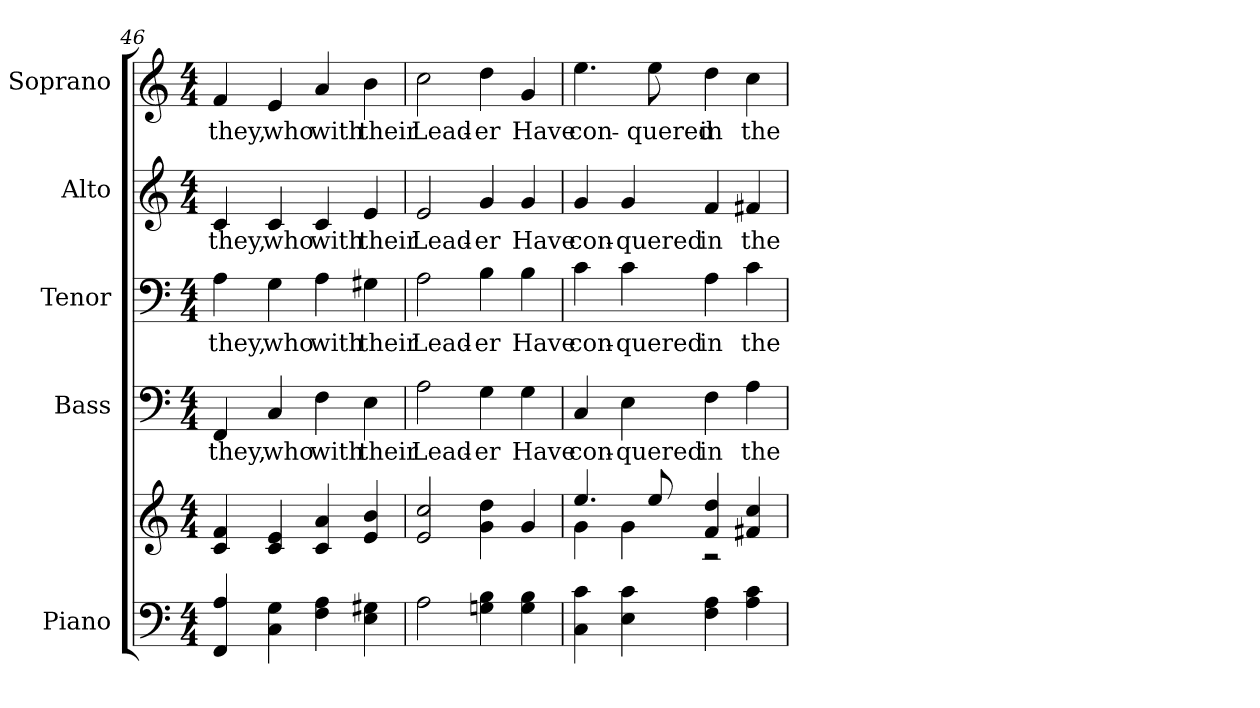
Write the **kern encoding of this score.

**kern	**kern	**kern	**text	**kern	**text	**kern	**text	**kern	**text
*part5	*part5	*part4	*part4	*part3	*part3	*part2	*part2	*part1	*part1
*staff6	*staff5	*staff4	*staff4	*staff3	*staff3	*staff2	*staff2	*staff1	*staff1
*I"Piano	*	*I"Bass	*	*I"Tenor	*	*I"Alto	*	*I"Soprano	*
*I'Pno.	*	*I'B.	*	*I'T.	*	*I'A.	*	*I'S.	*
!!LO:PB:g=z
*clefF4	*clefG2	*clefF4	*	*clefF4	*	*clefG2	*	*clefG2	*
*k[]	*k[]	*k[]	*	*k[]	*	*k[]	*	*k[]	*
*C:	*C:	*C:	*	*C:	*	*C:	*	*C:	*
*M4/4	*M4/4	*M4/4	*	*M4/4	*	*M4/4	*	*M4/4	*
=46	=46	=46	=46	=46	=46	=46	=46	=46	=46
!	!	!	!LO:LY:b:color=#000000	!	!	!	!	!	!
!	!	!	!	!	!LO:LY:b:color=#000000	!	!	!	!
!	!	!	!	!	!	!	!LO:LY:b:color=#000000	!	!
!	!	!	!	!	!	!	!	!	!LO:LY:b:color=#000000
4FFi/ 4Ai	4ci/ 4fi	4FFi/	they,	4Ai\	they,	4ci/	they,	4fi/	they,
!	!	!	!LO:LY:b:color=#000000	!	!	!	!	!	!
!	!	!	!	!	!LO:LY:b:color=#000000	!	!	!	!
!	!	!	!	!	!	!	!LO:LY:b:color=#000000	!	!
!	!	!	!	!	!	!	!	!	!LO:LY:b:color=#000000
4Ci\ 4Gi	4ci/ 4ei	4Ci/	who	4Gi\	who	4ci/	who	4ei/	who
!	!	!	!LO:LY:b:color=#000000	!	!	!	!	!	!
!	!	!	!	!	!LO:LY:b:color=#000000	!	!	!	!
!	!	!	!	!	!	!	!LO:LY:b:color=#000000	!	!
!	!	!	!	!	!	!	!	!	!LO:LY:b:color=#000000
4Fi\ 4Ai	4ci/ 4ai	4Fi\	with	4Ai\	with	4ci/	with	4ai/	with
!	!	!	!LO:LY:b:color=#000000	!	!	!	!	!	!
!	!	!	!	!	!LO:LY:b:color=#000000	!	!	!	!
!	!	!	!	!	!	!	!LO:LY:b:color=#000000	!	!
!	!	!	!	!	!	!	!	!	!LO:LY:b:color=#000000
4Ei\ 4G#Xi	4ei/ 4bi	4Ei\	their	4G#Xi\	their	4ei/	their	4bi\	their
=47	=47	=47	=47	=47	=47	=47	=47	=47	=47
!	!	!	!LO:LY:b:color=#000000	!	!	!	!	!	!
!	!	!	!	!	!LO:LY:b:color=#000000	!	!	!	!
!	!	!	!	!	!	!	!LO:LY:b:color=#000000	!	!
!	!	!	!	!	!	!	!	!	!LO:LY:b:color=#000000
2Ai\	2ei/ 2cci	2Ai\	Lead-	2Ai\	Lead-	2ei/	Lead-	2cci\	Lead-
!	!	!	!LO:LY:b:color=#000000	!	!	!	!	!	!
!	!	!	!	!	!LO:LY:b:color=#000000	!	!	!	!
!	!	!	!	!	!	!	!LO:LY:b:color=#000000	!	!
!	!	!	!	!	!	!	!	!	!LO:LY:b:color=#000000
4Gni\ 4Bi	4gi\ 4ddi	4Gi\	-er	4Bi\	-er	4gi/	-er	4ddi\	-er
!	!	!	!LO:LY:b:color=#000000	!	!	!	!	!	!
!	!	!	!	!	!LO:LY:b:color=#000000	!	!	!	!
!	!	!	!	!	!	!	!LO:LY:b:color=#000000	!	!
!	!	!	!	!	!	!	!	!	!LO:LY:b:color=#000000
4Gi\ 4Bi	4gi/	4Gi\	Have	4Bi\	Have	4gi/	Have	4gi/	Have
!!LO:PB:g=z
=48	=48	=48	=48	=48	=48	=48	=48	=48	=48
*	*^	*	*	*	*	*	*	*	*
!	!	!	!	!LO:LY:b:color=#000000	!	!	!	!	!	!
!	!	!	!	!	!	!LO:LY:b:color=#000000	!	!	!	!
!	!	!	!	!	!	!	!	!LO:LY:b:color=#000000	!	!
!	!	!	!	!	!	!	!	!	!	!LO:LY:b:color=#000000
4Ci\ 4ci	4.eei/	4gi\	4Ci/	con-	4ci\	con-	4gi/	con-	4.eei\	con-
!	!	!	!	!LO:LY:b:color=#000000	!	!	!	!	!	!
!	!	!	!	!	!	!LO:LY:b:color=#000000	!	!	!	!
!	!	!	!	!	!	!	!	!LO:LY:b:color=#000000	!	!
4Ei\ 4ci	.	4gi\	4Ei\	-quered	4ci\	-quered	4gi/	-quered	.	.
!	!	!	!	!	!	!	!	!	!	!LO:LY:b:color=#000000
.	8eei/	.	.	.	.	.	.	.	8eei\	-quered
!	!	!	!	!LO:LY:b:color=#000000	!	!	!	!	!	!
!	!	!	!	!	!	!LO:LY:b:color=#000000	!	!	!	!
!	!	!	!	!	!	!	!	!LO:LY:b:color=#000000	!	!
!	!	!	!	!	!	!	!	!	!	!LO:LY:b:color=#000000
4Fi\ 4Ai	4fi/ 4ddi	2r	4Fi\	in	4Ai\	in	4fi/	in	4ddi\	in
!	!	!	!	!LO:LY:b:color=#000000	!	!	!	!	!	!
!	!	!	!	!	!	!LO:LY:b:color=#000000	!	!	!	!
!	!	!	!	!	!	!	!	!LO:LY:b:color=#000000	!	!
!	!	!	!	!	!	!	!	!	!	!LO:LY:b:color=#000000
4Ai\ 4ci	4f#Xi/ 4cci	.	4Ai\	the	4ci\	the	4f#Xi/	the	4cci\	the
*	*v	*v	*	*	*	*	*	*	*	*
=	=	=	=	=	=	=	=	=	=
*-	*-	*-	*-	*-	*-	*-	*-	*-	*-
